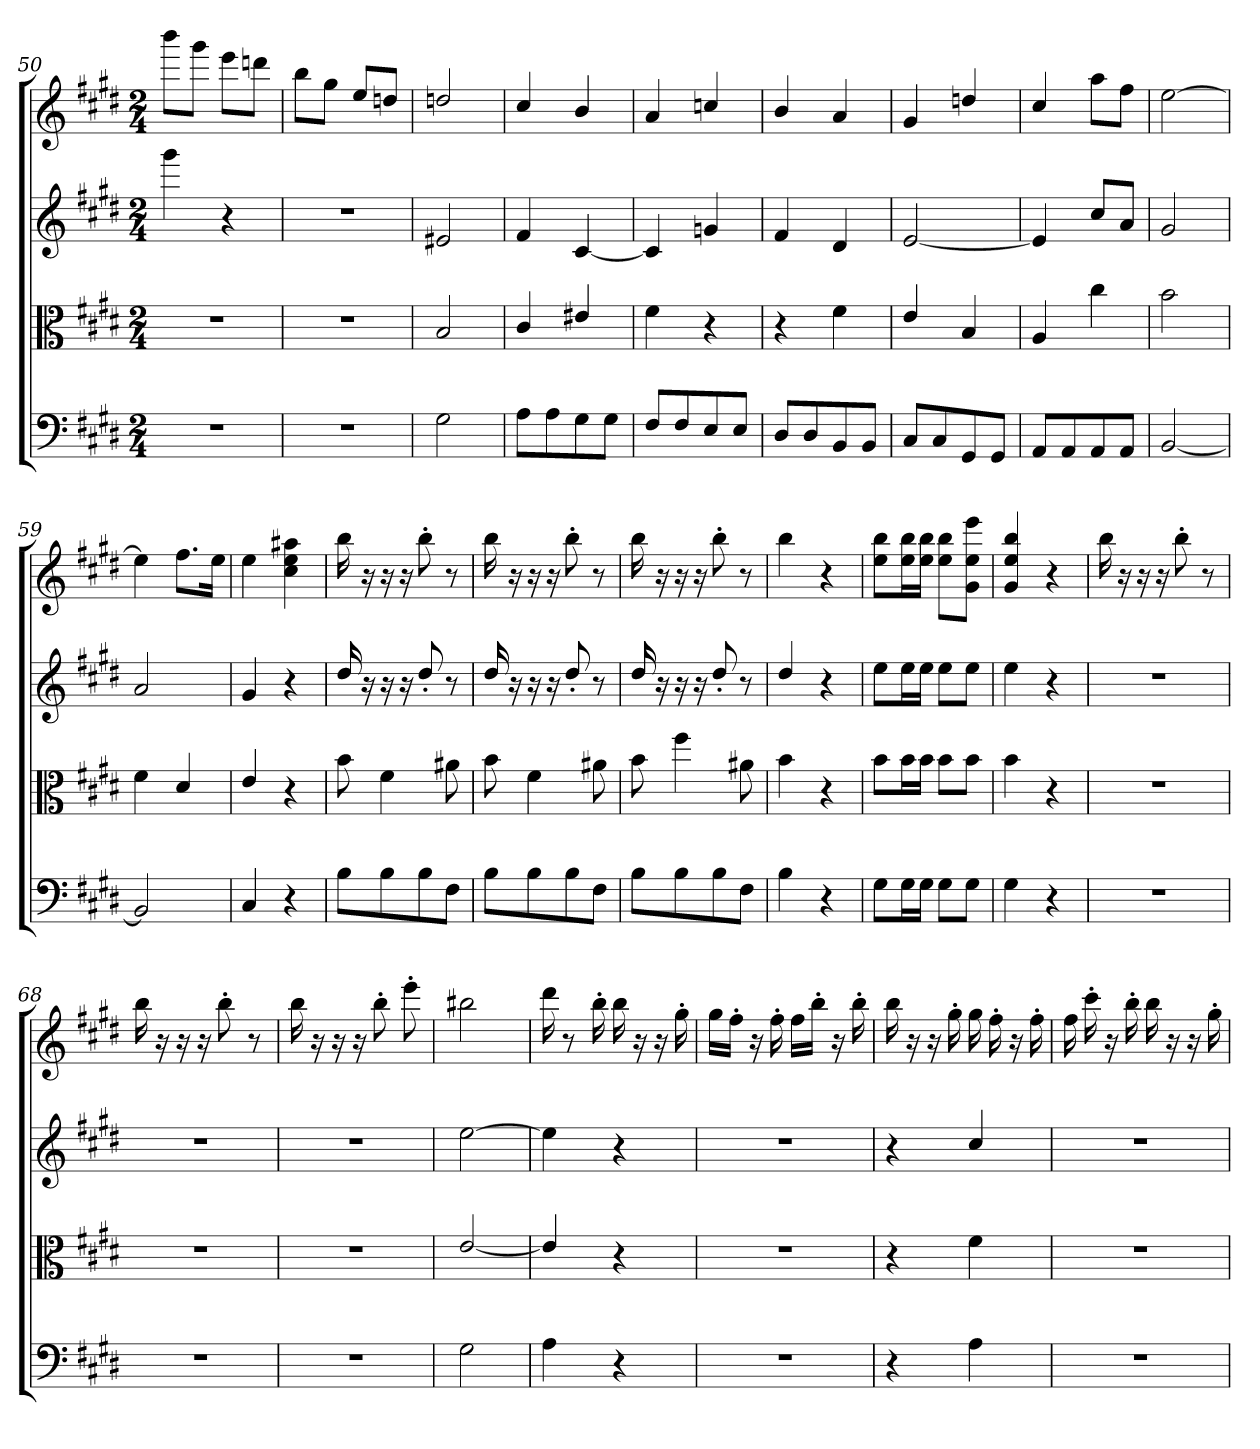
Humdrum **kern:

**kern	**kern	**kern	**kern
*part4	*part3	*part2	*part1
*staff4	*staff3	*staff2	*staff1
*clefF4	*clefC3	*clefG2	*clefG2
*k[f#c#g#d#]	*k[f#c#g#d#]	*k[f#c#g#d#]	*k[f#c#g#d#]
*c#:	*c#:	*c#:	*c#:
*M2/4	*M2/4	*M2/4	*M2/4
=50	=50	=50	=50
2r	2r	4ggg#\	8bbb\L
.	.	.	8ggg#\J
.	.	4r	8eee\L
.	.	.	8dddn\J
=51	=51	=51	=51
2r	2r	2r	8bb\L
.	.	.	8gg#\J
.	.	.	8ee/L
.	.	.	8ddn/J
=52	=52	=52	=52
2G#\	2B/	2e#X/	2ddn/
=53	=53	=53	=53
8A\L	4c#/	4f#/	4cc#/
8A\	.	.	.
8G#\	4e#X/	[4c#/	4b/
8G#\J	.	.	.
=54	=54	=54	=54
8F#/L	4f#\	4c#/]	4a/
8F#/	.	.	.
8E/	4r	4gn/	4ccn/
8E/J	.	.	.
=55	=55	=55	=55
8D#/L	4r	4f#/	4b/
8D#/	.	.	.
8BB/	4f#\	4d#/	4a/
8BB/J	.	.	.
=56	=56	=56	=56
8C#/L	4e/	[2e/	4g#/
8C#/	.	.	.
8GG#/	4B/	.	4ddn/
8GG#/J	.	.	.
=57	=57	=57	=57
8AA/L	4A/	4e/]	4cc#/
8AA/	.	.	.
8AA/	4cc#\	8cc#/L	8aa\L
8AA/J	.	8a/J	8ff#\J
=58	=58	=58	=58
[2BB/	2b\	2g#/	[2ee\
=59	=59	=59	=59
2BB/]	4f#\	2a/	4ee\]
.	4d#/	.	8.ff#\L
.	.	.	16ee\Jk
=60	=60	=60	=60
4C#/	4e/	4g#/	4ee\
4r	4r	4r	4cc#\ 4ee\ 4aa#X\
=61	=61	=61	=61
8B\L	8b\	16dd#/	16bb\
.	.	16r	16r
8B\	4f#\	16r	16r
.	.	16r	16r
8B\	.	8dd#'/	8bb'\
8F#\J	8a#X\	8r	8r
=62	=62	=62	=62
8B\L	8b\	16dd#/	16bb\
.	.	16r	16r
8B\	4f#\	16r	16r
.	.	16r	16r
8B\	.	8dd#'/	8bb'\
8F#\J	8a#X\	8r	8r
=63	=63	=63	=63
8B\L	8b\	16dd#/	16bb\
.	.	16r	16r
8B\	4ff#\	16r	16r
.	.	16r	16r
8B\	.	8dd#'/	8bb'\
8F#\J	8a#X\	8r	8r
=64	=64	=64	=64
4B\	4b\	4dd#/	4bb\
4r	4r	4r	4r
=65	=65	=65	=65
8G#\L	8b\L	8ee\L	8ee\ 8bb\L
16G#\L	16b\L	16ee\L	16ee\ 16bb\L
16G#\JJ	16b\JJ	16ee\JJ	16ee\ 16bb\JJ
8G#\L	8b\L	8ee\L	8ee\ 8bb\L
8G#\J	8b\J	8ee\J	8g#\ 8ee\ 8eee\J
=66	=66	=66	=66
4G#\	4b\	4ee\	4g#/ 4ee/ 4bb/
4r	4r	4r	4r
=67	=67	=67	=67
2r	2r	2r	16bb\
.	.	.	16r
.	.	.	16r
.	.	.	16r
.	.	.	8bb'\
.	.	.	8r
=68	=68	=68	=68
2r	2r	2r	16bb\
.	.	.	16r
.	.	.	16r
.	.	.	16r
.	.	.	8bb'\
.	.	.	8r
=69	=69	=69	=69
2r	2r	2r	16bb\
.	.	.	16r
.	.	.	16r
.	.	.	16r
.	.	.	8bb'\
.	.	.	8eee'\
=70	=70	=70	=70
2G#\	[2e/	[2ee\	2bb#X\
=71	=71	=71	=71
4A\	4e/]	4ee\]	16ddd#\
.	.	.	8r
.	.	.	16bb'\
4r	4r	4r	16bb\
.	.	.	16r
.	.	.	16r
.	.	.	16gg#'\
=72	=72	=72	=72
2r	2r	2r	16gg#\LL
.	.	.	16ff#'\JJ
.	.	.	16r
.	.	.	16ff#'\
.	.	.	16ff#\LL
.	.	.	16bb'\JJ
.	.	.	16r
.	.	.	16bb'\
=73	=73	=73	=73
4r	4r	4r	16bb\
.	.	.	16r
.	.	.	16r
.	.	.	16gg#'\
4A\	4f#\	4cc#/	16gg#\
.	.	.	16ff#'\
.	.	.	16r
.	.	.	16ff#'\
=74	=74	=74	=74
2r	2r	2r	16ff#\
.	.	.	16ccc#'\
.	.	.	16r
.	.	.	16bb'\
.	.	.	16bb\
.	.	.	16r
.	.	.	16r
.	.	.	16gg#'\
=	=	=	=
*-	*-	*-	*-
